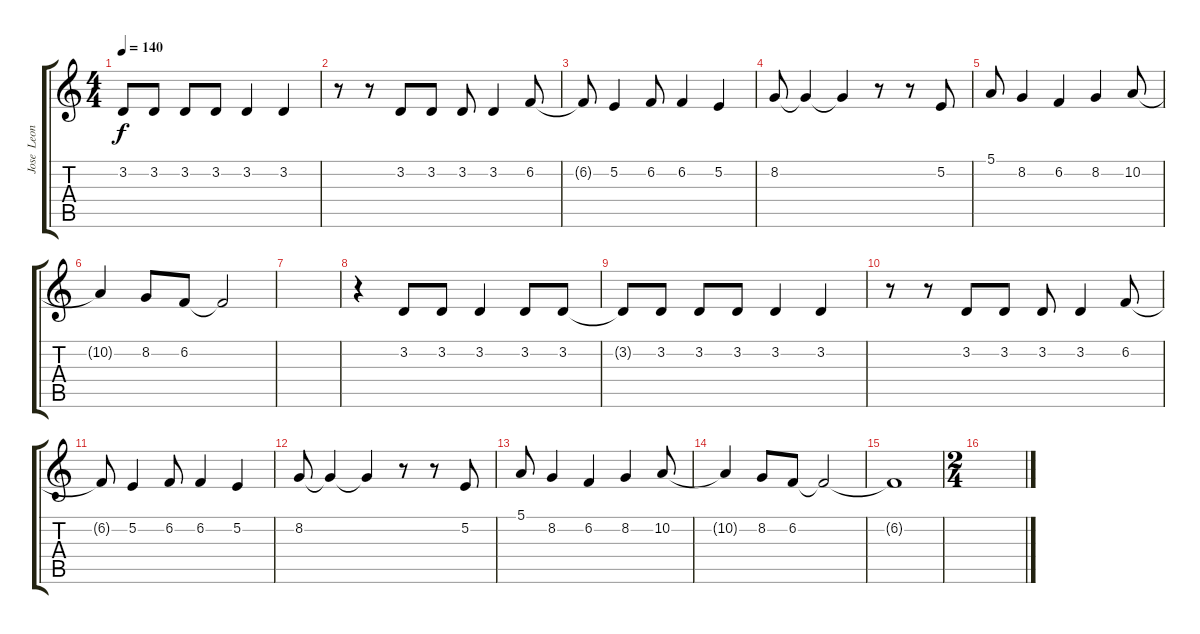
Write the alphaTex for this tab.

\track ("Jose  Leon y patricia" "Jose  Leon") {instrument lead6voice}
\staff {score tabs}
\tuning (E4 B3 G3 D3 A2 E2) {hide}
\ts (4 4)
\tempo 140
\clef g2
\ks c
3.2{t}.8{dy f} 3.2.8 3.2.8 3.2.8 3.2.4 3.2.4 |
r.8 r.8 3.2.8 3.2.8 3.2.8 3.2.4 6.2.8 |
6.2{t}.8 5.2.4 6.2.8 6.2.4 5.2.4 |
8.2.8 8.2{t}.4 8.2{t}.4 r.8 r.8 5.2.8 |
5.1.8 8.2.4 6.2.4 8.2.4 10.2.8 |
10.2{t}.4 8.2.8 6.2.8 6.2{t}.2 |
|
r.4 3.2.8 3.2.8 3.2.4 3.2.8 3.2.8 |
3.2{t}.8 3.2.8 3.2.8 3.2.8 3.2.4 3.2.4 |
r.8 r.8 3.2.8 3.2.8 3.2.8 3.2.4 6.2.8 |
6.2{t}.8 5.2.4 6.2.8 6.2.4 5.2.4 |
8.2.8 8.2{t}.4 8.2{t}.4 r.8 r.8 5.2.8 |
5.1.8 8.2.4 6.2.4 8.2.4 10.2.8 |
10.2{t}.4 8.2.8 6.2.8 6.2{t}.2 |
6.2{t}.1 |
\ts (2 4)
